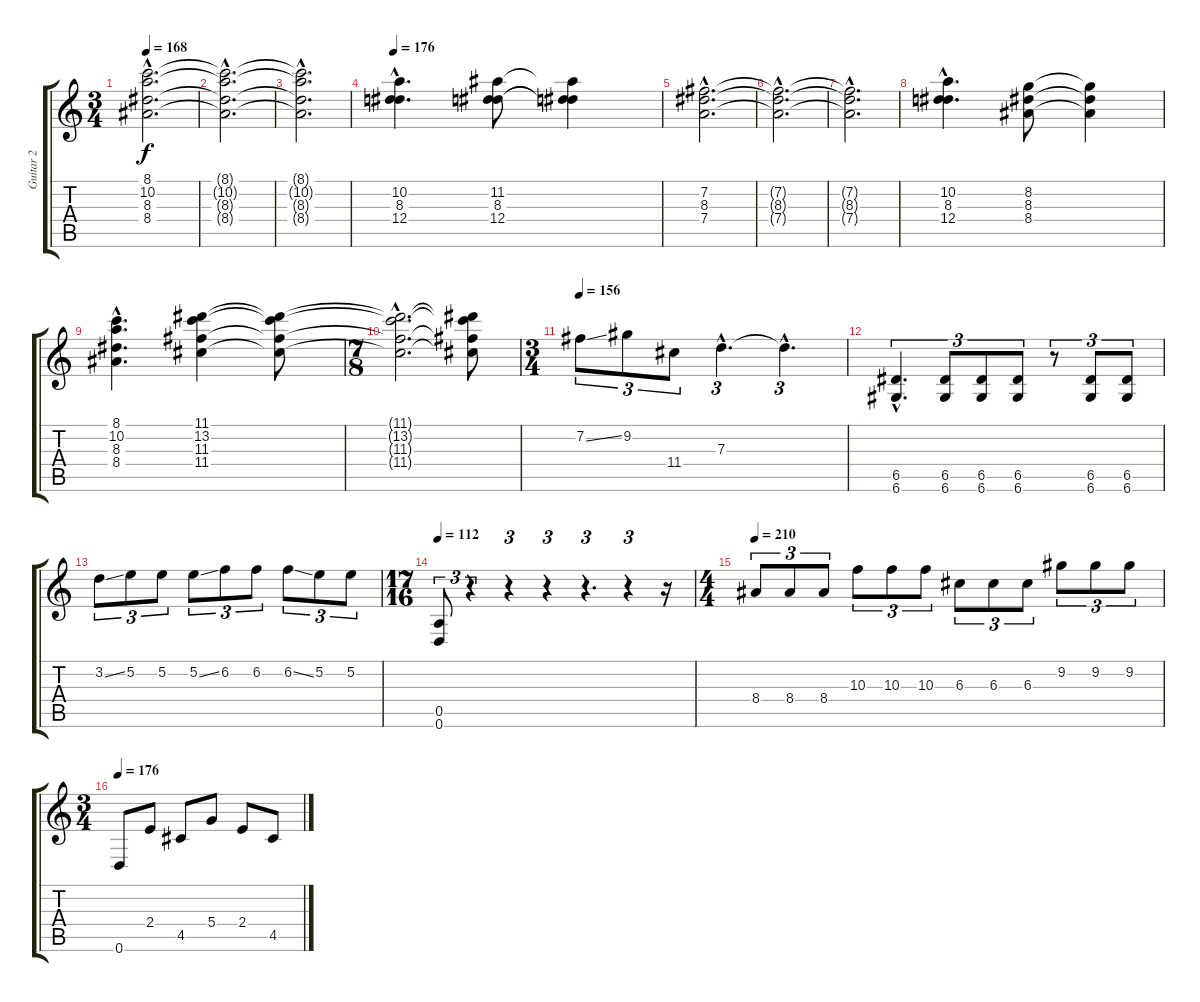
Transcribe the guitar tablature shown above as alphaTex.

\track ("Guitar 2" "Guitar 2") {instrument electricguitarmuted}
\staff {score tabs}
\tuning (E4 B3 G3 D3 A2 D2) {hide}
\ts (3 4)
\tempo 168
\clef g2
\ks c
(8.1{hac} 10.2{hac} 8.3{hac} 8.4{hac}).2{d dy f} |
(8.1{hac t} 10.2{hac t} 8.3{hac t} 8.4{hac t}).2{d} |
(8.1{hac t} 10.2{hac t} 8.3{hac t} 8.4{hac t}).2{d} |
\tempo 176
(10.2{hac} 8.3{hac} 12.4{hac}).4{d} (11.2 8.3 12.4).8 (11.2{t} 8.3{t} 12.4{t}).4 |
(7.2{hac} 8.3{hac} 7.4{hac}).2{d} |
(7.2{hac t} 8.3{hac t} 7.4{hac t}).2{d} |
(7.2{hac t} 8.3{hac t} 7.4{hac t}).2{d} |
(10.2{hac} 8.3{hac} 12.4{hac}).4{d} (8.2 8.3 8.4).8 (8.2{t} 8.3{t} 8.4{t}).4 |
(8.1{hac} 10.2{hac} 8.3{hac} 8.4{hac}).4{d} (11.1 13.2 11.3 11.4).4 (11.1{t} 13.2{t} 11.3{t} 11.4{t}).8 |
\ts (7 8)
(11.1{hac t} 13.2{hac t} 11.3{hac t} 11.4{hac t}).2{d} (11.1{t} 13.2{t} 11.3{t} 11.4{t}).8 |
\ts (3 4)
\tempo 156
7.2{ss}.8{tu (3 2) instrument distortionguitar} 9.2.8{tu (3 2)} 11.4.8{tu (3 2)} 7.3{hac}.4{d tu (3 2)} 7.3{hac t}.4{d tu (3 2)} |
(6.5{hac} 6.6{hac}).4{d tu (3 2)} (6.5 6.6).8{tu (3 2)} (6.5 6.6).8{tu (3 2)} (6.5 6.6).8{tu (3 2)} r.8{tu (3 2)} (6.5 6.6).8{tu (3 2)} (6.5 6.6).8{tu (3 2)} |
3.2{ss}.8{tu (3 2)} 5.2.8{tu (3 2)} 5.2.8{tu (3 2)} 5.2{ss}.8{tu (3 2)} 6.2.8{tu (3 2)} 6.2.8{tu (3 2)} 6.2{ss}.8{tu (3 2)} 5.2.8{tu (3 2)} 5.2.8{tu (3 2)} |
\ts (17 16)
\tempo 112
(0.5 0.6).8{tu (3 2)} r.4{tu (3 2)} r.4{tu (3 2)} r.4{tu (3 2)} r.4{d tu (3 2)} r.4{tu (3 2)} r.16 |
\ts (4 4)
\tempo 210
8.4.8{tu (3 2)} 8.4.8{tu (3 2)} 8.4.8{tu (3 2)} 10.3.8{tu (3 2)} 10.3.8{tu (3 2)} 10.3.8{tu (3 2)} 6.3.8{tu (3 2)} 6.3.8{tu (3 2)} 6.3.8{tu (3 2)} 9.2.8{tu (3 2)} 9.2.8{tu (3 2)} 9.2.8{tu (3 2)} |
\ts (3 4)
\tempo 176
0.6.8 2.4.8 4.5.8 5.4.8 2.4.8 4.5.8
